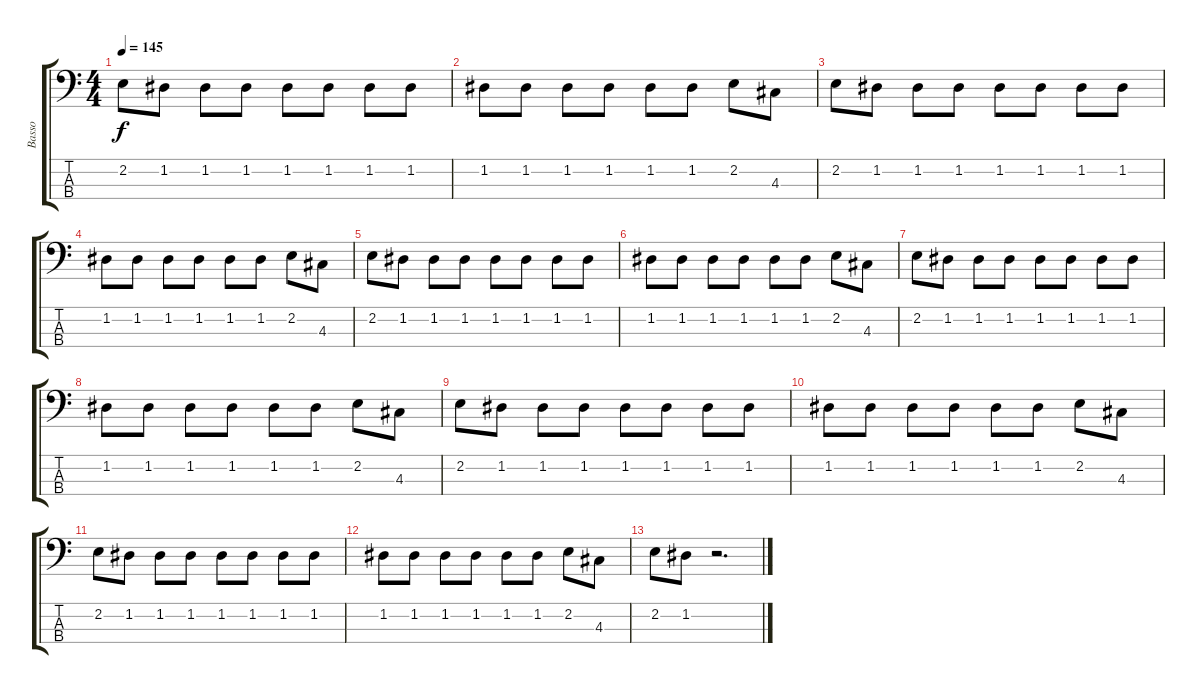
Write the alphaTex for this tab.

\track ("Basso" "Basso") {instrument electricbassfinger}
\staff {score tabs}
\tuning (G2 D2 A1 E1) {hide}
\ts (4 4)
\tempo 145
\clef f4
\ks c
2.2.8{dy f} 1.2.8 1.2.8 1.2.8 1.2.8 1.2.8 1.2.8 1.2.8 |
1.2.8 1.2.8 1.2.8 1.2.8 1.2.8 1.2.8 2.2.8 4.3.8 |
2.2.8 1.2.8 1.2.8 1.2.8 1.2.8 1.2.8 1.2.8 1.2.8 |
1.2.8 1.2.8 1.2.8 1.2.8 1.2.8 1.2.8 2.2.8 4.3.8 |
2.2.8 1.2.8 1.2.8 1.2.8 1.2.8 1.2.8 1.2.8 1.2.8 |
1.2.8 1.2.8 1.2.8 1.2.8 1.2.8 1.2.8 2.2.8 4.3.8 |
2.2.8 1.2.8 1.2.8 1.2.8 1.2.8 1.2.8 1.2.8 1.2.8 |
1.2.8 1.2.8 1.2.8 1.2.8 1.2.8 1.2.8 2.2.8 4.3.8 |
2.2.8 1.2.8 1.2.8 1.2.8 1.2.8 1.2.8 1.2.8 1.2.8 |
1.2.8 1.2.8 1.2.8 1.2.8 1.2.8 1.2.8 2.2.8 4.3.8 |
2.2.8 1.2.8 1.2.8 1.2.8 1.2.8 1.2.8 1.2.8 1.2.8 |
1.2.8 1.2.8 1.2.8 1.2.8 1.2.8 1.2.8 2.2.8 4.3.8 |
2.2.8 1.2.8 r.2{d}
